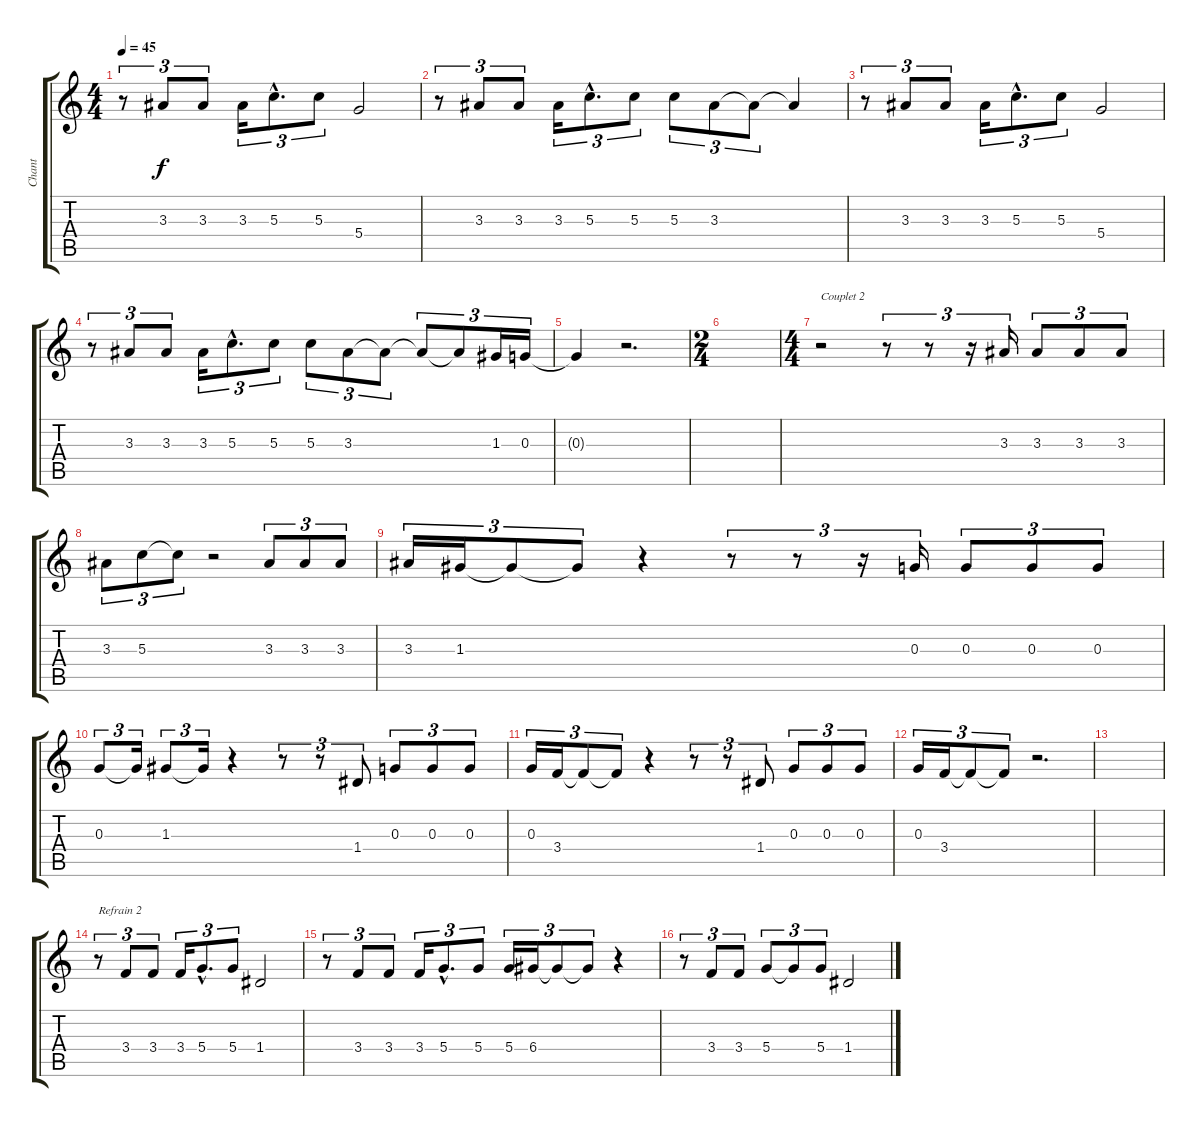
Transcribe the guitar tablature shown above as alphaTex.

\track ("Chant" "Chant") {instrument electricguitarclean}
\staff {score tabs}
\tuning (E4 B3 G3 D3 A2 E2) {hide}
\ts (4 4)
\tempo 45
\clef g2
\ks c
r.8{tu (3 2) dy f} 3.3.8{tu (3 2)} 3.3.8{tu (3 2)} 3.3.16{tu (3 2)} 5.3{hac}.8{d tu (3 2)} 5.3.8{tu (3 2)} 5.4.2 |
r.8{tu (3 2)} 3.3.8{tu (3 2)} 3.3.8{tu (3 2)} 3.3.16{tu (3 2)} 5.3{hac}.8{d tu (3 2)} 5.3.8{tu (3 2)} 5.3.8{tu (3 2)} 3.3.8{tu (3 2)} 3.3{t}.8{tu (3 2)} 3.3{t}.4 |
r.8{tu (3 2)} 3.3.8{tu (3 2)} 3.3.8{tu (3 2)} 3.3.16{tu (3 2)} 5.3{hac}.8{d tu (3 2)} 5.3.8{tu (3 2)} 5.4.2 |
r.8{tu (3 2)} 3.3.8{tu (3 2)} 3.3.8{tu (3 2)} 3.3.16{tu (3 2)} 5.3{hac}.8{d tu (3 2)} 5.3.8{tu (3 2)} 5.3.8{tu (3 2)} 3.3.8{tu (3 2)} 3.3{t}.8{tu (3 2)} 3.3{t}.8{tu (3 2)} 3.3{t}.8{tu (3 2)} 1.3.16{tu (3 2)} 0.3.16{tu (3 2)} |
0.3{t}.4 r.2{d} |
\ts (2 4)
|
\ts (4 4)
r.2{txt "Couplet 2"} r.8{tu (3 2)} r.8{tu (3 2)} r.16{tu (3 2)} 3.3.16{tu (3 2)} 3.3.8{tu (3 2)} 3.3.8{tu (3 2)} 3.3.8{tu (3 2)} |
3.3.8{tu (3 2)} 5.3.8{tu (3 2)} 5.3{t}.8{tu (3 2)} r.2 3.3.8{tu (3 2)} 3.3.8{tu (3 2)} 3.3.8{tu (3 2)} |
3.3.16{tu (3 2)} 1.3.16{tu (3 2)} 1.3{t}.8{tu (3 2)} 1.3{t}.8{tu (3 2)} r.4 r.8{tu (3 2)} r.8{tu (3 2)} r.16{tu (3 2)} 0.3.16{tu (3 2)} 0.3.8{tu (3 2)} 0.3.8{tu (3 2)} 0.3.8{tu (3 2)} |
0.3.8{tu (3 2)} 0.3{t}.16{tu (3 2)} 1.3.8{tu (3 2)} 1.3{t}.16{tu (3 2)} r.4 r.8{tu (3 2)} r.8{tu (3 2)} 1.4.8{tu (3 2)} 0.3.8{tu (3 2)} 0.3.8{tu (3 2)} 0.3.8{tu (3 2)} |
0.3.16{tu (3 2)} 3.4.16{tu (3 2)} 3.4{t}.8{tu (3 2)} 3.4{t}.8{tu (3 2)} r.4 r.8{tu (3 2)} r.8{tu (3 2)} 1.4.8{tu (3 2)} 0.3.8{tu (3 2)} 0.3.8{tu (3 2)} 0.3.8{tu (3 2)} |
0.3.16{tu (3 2)} 3.4.16{tu (3 2)} 3.4{t}.8{tu (3 2)} 3.4{t}.8{tu (3 2)} r.2{d} |
|
r.8{tu (3 2) txt "Refrain 2"} 3.4.8{tu (3 2)} 3.4.8{tu (3 2)} 3.4.16{tu (3 2)} 5.4{hac}.8{d tu (3 2)} 5.4.8{tu (3 2)} 1.4.2 |
r.8{tu (3 2)} 3.4.8{tu (3 2)} 3.4.8{tu (3 2)} 3.4.16{tu (3 2)} 5.4{hac}.8{d tu (3 2)} 5.4.8{tu (3 2)} 5.4.16{tu (3 2)} 6.4.16{tu (3 2)} 6.4{t}.8{tu (3 2)} 6.4{t}.8{tu (3 2)} r.4 |
r.8{tu (3 2)} 3.4.8{tu (3 2)} 3.4.8{tu (3 2)} 5.4.8{tu (3 2)} 5.4{t}.8{tu (3 2)} 5.4.8{tu (3 2)} 1.4.2
